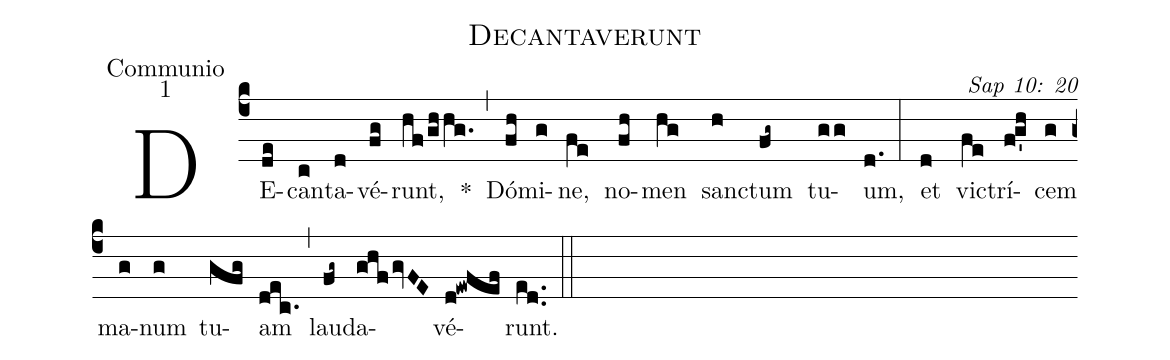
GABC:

name: Decantaverunt;
office-part: Communio;
mode: 1;
commentary: Sap 10: 20;
%%
(c4) DE(de)can(c)ta(d)vé(fg)runt,(hf/ghhg.) *(,) Dó(fh)mi(g)ne,(fe) no(fh)men(hg) sanc(h)tum(fg~) tu(gg)um,(d.) (:)
et(d) vic(fe)trí(fg'h)cem(g) ma(g)num(g) tu(gfg)am(dec.) (,) lau(fg~)da(ghfgvFE)vé(d!ewfef)runt.(ed..) (::)
